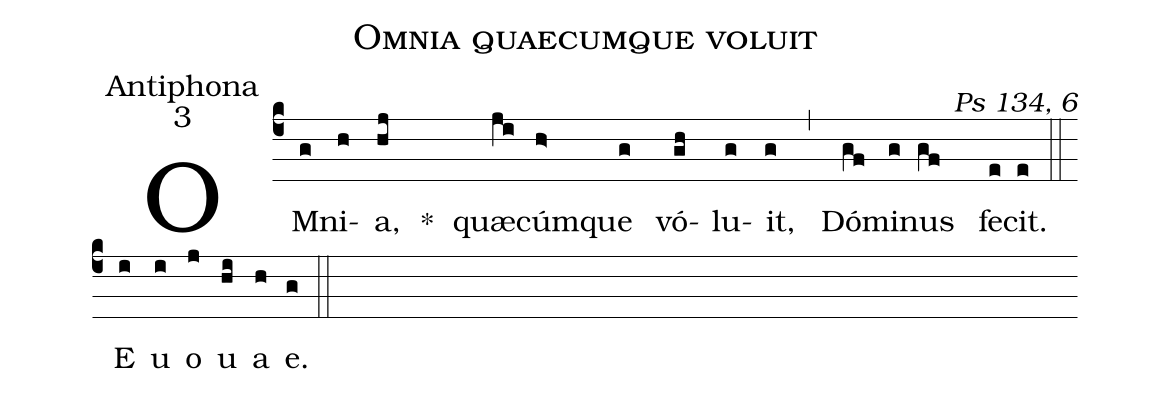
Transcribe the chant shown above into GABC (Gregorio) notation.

name:Omnia quaecumque voluit;
office-part:Antiphona;
mode:3;
commentary:Ps 134, 6;
%%
(c4) OM(g)ni(h)a,(hj) <sp>*</sp>() quæ(ji)cúm(h>)que(g) vó(gh)lu(g)it,(g) (,) Dó(gf)mi(g)nus(gf) fe(e)cit.(e) (::)
<eu>E(i) u(i) o(j) u(hi) a(h) e.(g) </eu>(::)
